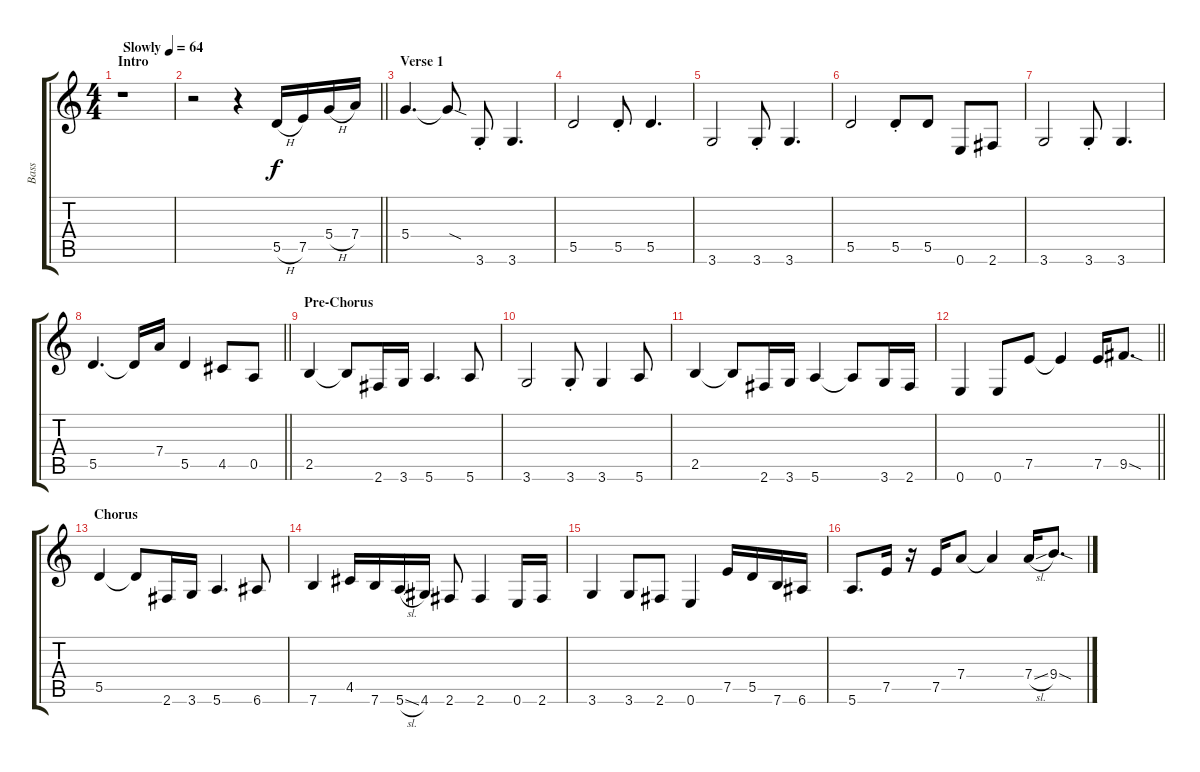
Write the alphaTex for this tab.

\track ("Bass" "Bass") {instrument electricbassfinger}
\staff {score tabs}
\tuning (E4 B3 G3 D3 A2 E2) {hide}
\ts (4 4)
\section ("" "Intro")
\tempo (64 "Slowly")
\clef g2
\ks c
r.1{dy f instrument electricbassfinger} |
\barLineRight lightlight
r.2 r.4 5.5{h}.16 7.5.16 5.4{h}.16 7.4.16 |
\section ("" "Verse 1")
5.4.4{d} 5.4{sod t}.8 3.6{st}.8 3.6.4{d} |
5.5.2 5.5{st}.8 5.5.4{d} |
3.6.2 3.6{st}.8 3.6.4{d} |
5.5.2 5.5{st}.8 5.5.8 0.6.8 2.6.8 |
3.6.2 3.6{st}.8 3.6.4{d} |
\barLineRight lightlight
5.5.4{d} 5.5{t}.16 7.4.16 5.5.4 4.5.8 0.5.8 |
\section ("" "Pre-Chorus")
2.5.4 2.5{t}.8 2.6.16 3.6.16 5.6.4{d} 5.6.8 |
3.6.2 3.6{st}.8 3.6.4 5.6.8 |
2.5.4 2.5{t}.8 2.6.16 3.6.16 5.6.4 5.6{t}.8 3.6.16 2.6.16 |
\barLineRight lightlight
0.6.4 0.6.8 7.5.8 7.5{t}.4 7.5.16 9.5{sod}.8{d} |
\section ("" "Chorus")
5.5.4 5.5{t}.8 2.6.16 3.6.16 5.6.4{d} 6.6.8 |
7.6.4 4.5.16 7.6.16 5.6{sl}.16 4.6.16 2.6.8 2.6.4 0.6.16 2.6.16 |
3.6.4 3.6.8 2.6.8 0.6.4 7.5.16 5.5.16 7.6.16 6.6.16 |
5.6.8{d} 7.5.16 r.16 7.5.16 7.4.8 7.4{t}.4 7.4{sl}.16 9.4{sod}.8{d}
